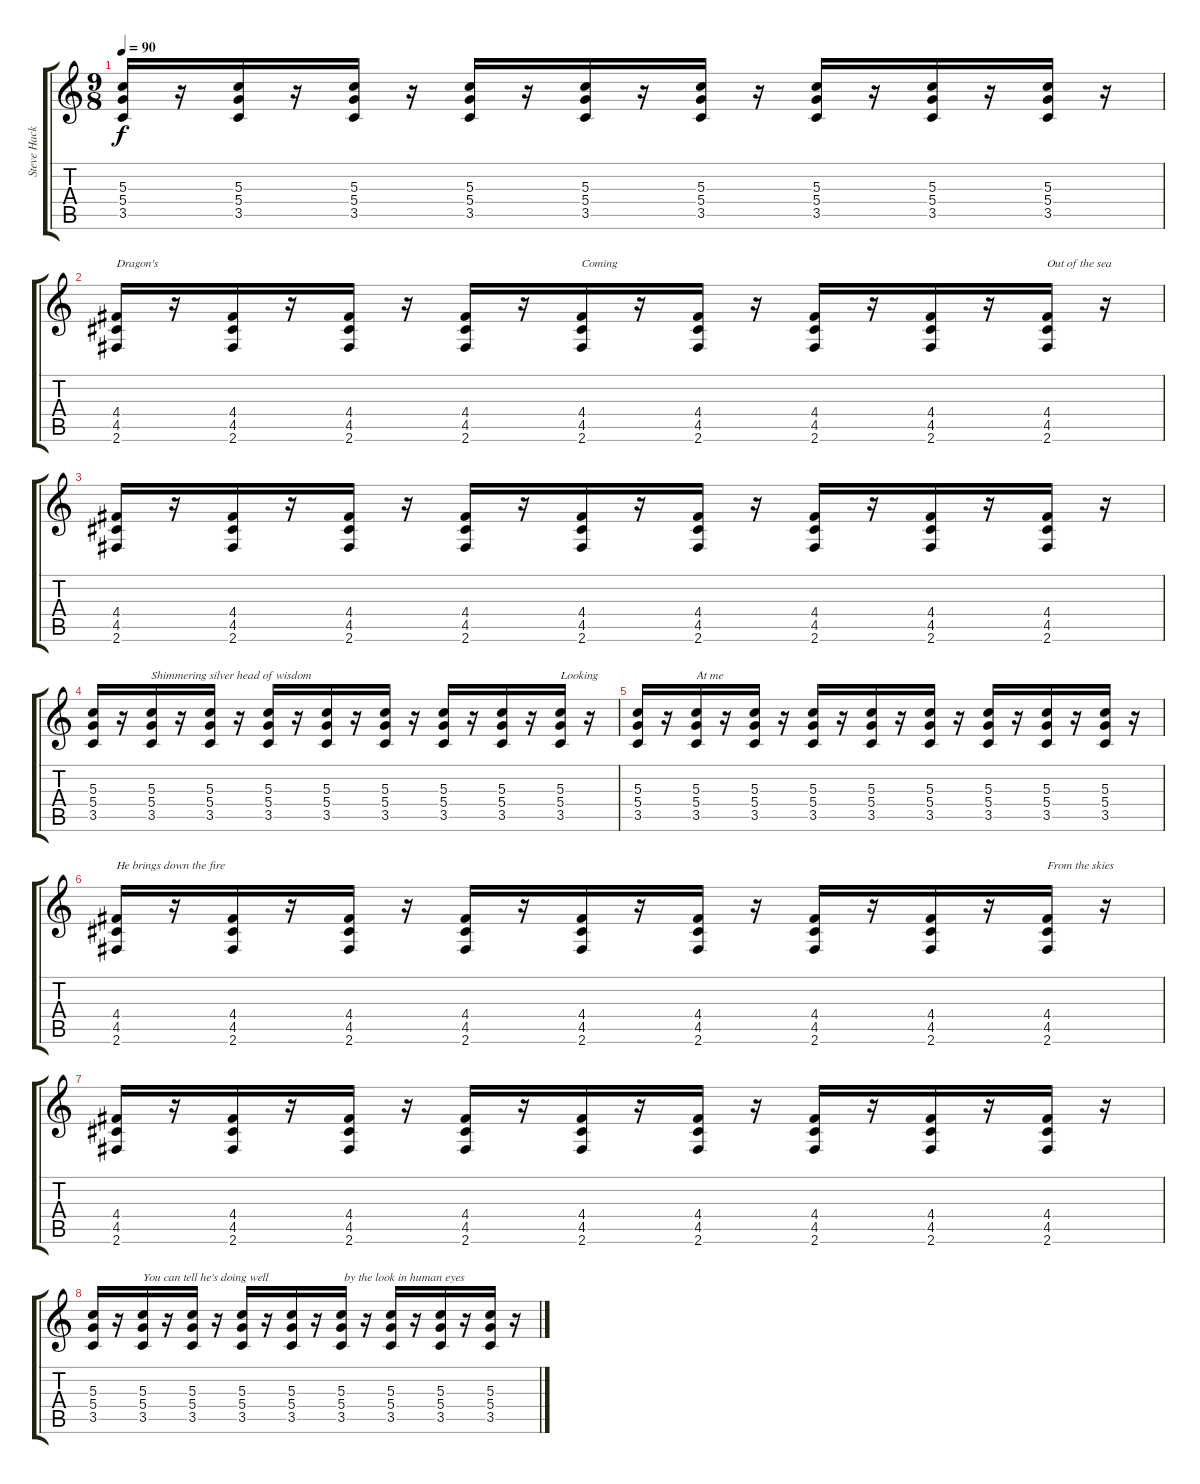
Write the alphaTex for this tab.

\track ("Steve Hackett (electric guitar 2)" "Steve Hack") {instrument overdrivenguitar}
\staff {score tabs}
\tuning (E4 B3 G3 D3 A2 E2) {hide}
\ts (9 8)
\tempo 90
\clef g2
\ks c
(5.3 5.4 3.5).16{dy f} r.16 (5.3 5.4 3.5).16 r.16 (5.3 5.4 3.5).16 r.16 (5.3 5.4 3.5).16 r.16 (5.3 5.4 3.5).16 r.16 (5.3 5.4 3.5).16 r.16 (5.3 5.4 3.5).16 r.16 (5.3 5.4 3.5).16 r.16 (5.3 5.4 3.5).16 r.16 |
(4.4 4.5 2.6).16{txt "Dragon's"} r.16 (4.4 4.5 2.6).16 r.16 (4.4 4.5 2.6).16 r.16 (4.4 4.5 2.6).16 r.16 (4.4 4.5 2.6).16{txt "Coming"} r.16 (4.4 4.5 2.6).16 r.16 (4.4 4.5 2.6).16 r.16 (4.4 4.5 2.6).16 r.16 (4.4 4.5 2.6).16{txt "Out of the sea"} r.16 |
(4.4 4.5 2.6).16 r.16 (4.4 4.5 2.6).16 r.16 (4.4 4.5 2.6).16 r.16 (4.4 4.5 2.6).16 r.16 (4.4 4.5 2.6).16 r.16 (4.4 4.5 2.6).16 r.16 (4.4 4.5 2.6).16 r.16 (4.4 4.5 2.6).16 r.16 (4.4 4.5 2.6).16 r.16 |
(5.3 5.4 3.5).16 r.16 (5.3 5.4 3.5).16{txt "Shimmering silver head of wisdom"} r.16 (5.3 5.4 3.5).16 r.16 (5.3 5.4 3.5).16 r.16 (5.3 5.4 3.5).16 r.16 (5.3 5.4 3.5).16 r.16 (5.3 5.4 3.5).16 r.16 (5.3 5.4 3.5).16 r.16 (5.3 5.4 3.5).16{txt "Looking"} r.16 |
(5.3 5.4 3.5).16 r.16 (5.3 5.4 3.5).16{txt "At me"} r.16 (5.3 5.4 3.5).16 r.16 (5.3 5.4 3.5).16 r.16 (5.3 5.4 3.5).16 r.16 (5.3 5.4 3.5).16 r.16 (5.3 5.4 3.5).16 r.16 (5.3 5.4 3.5).16 r.16 (5.3 5.4 3.5).16 r.16 |
(4.4 4.5 2.6).16{txt "He brings down the fire"} r.16 (4.4 4.5 2.6).16 r.16 (4.4 4.5 2.6).16 r.16 (4.4 4.5 2.6).16 r.16 (4.4 4.5 2.6).16 r.16 (4.4 4.5 2.6).16 r.16 (4.4 4.5 2.6).16 r.16 (4.4 4.5 2.6).16 r.16 (4.4 4.5 2.6).16{txt "From the skies"} r.16 |
(4.4 4.5 2.6).16 r.16 (4.4 4.5 2.6).16 r.16 (4.4 4.5 2.6).16 r.16 (4.4 4.5 2.6).16 r.16 (4.4 4.5 2.6).16 r.16 (4.4 4.5 2.6).16 r.16 (4.4 4.5 2.6).16 r.16 (4.4 4.5 2.6).16 r.16 (4.4 4.5 2.6).16 r.16 |
(5.3 5.4 3.5).16 r.16 (5.3 5.4 3.5).16{txt "You can tell he's doing well"} r.16 (5.3 5.4 3.5).16 r.16 (5.3 5.4 3.5).16 r.16 (5.3 5.4 3.5).16 r.16 (5.3 5.4 3.5).16{txt " by the look in human eyes"} r.16 (5.3 5.4 3.5).16 r.16 (5.3 5.4 3.5).16 r.16 (5.3 5.4 3.5).16 r.16
